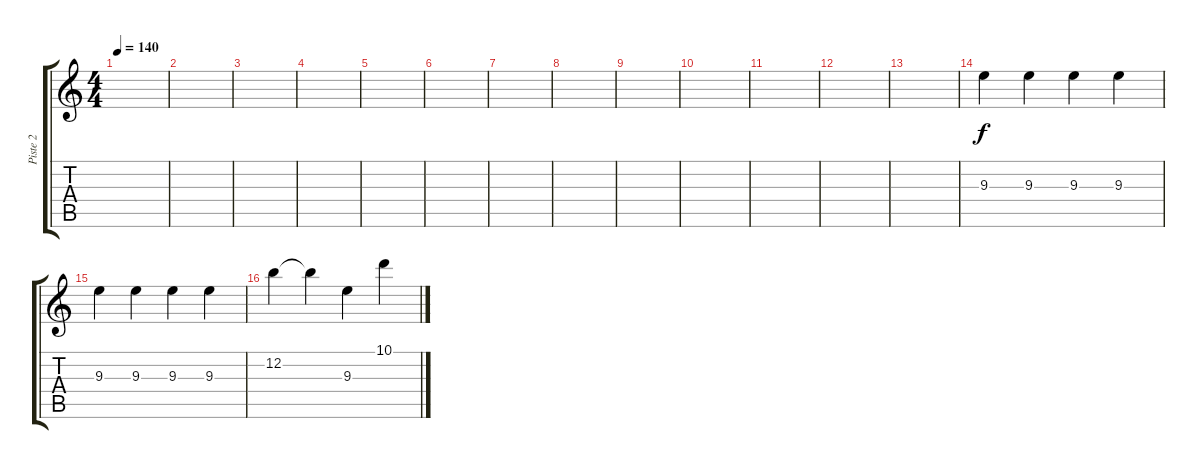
\track ("Piste 2" "Piste 2") {instrument distortionguitar}
\staff {score tabs}
\tuning (E4 B3 G3 D3 A2 E2) {hide}
\ts (4 4)
\tempo 140
\clef g2
\ks c
|
|
|
|
|
|
|
|
|
|
|
|
|
9.3.4 9.3.4 9.3.4 9.3.4 |
9.3.4 9.3.4 9.3.4 9.3.4 |
12.2.4 12.2{t}.4 9.3.4 10.1.4
